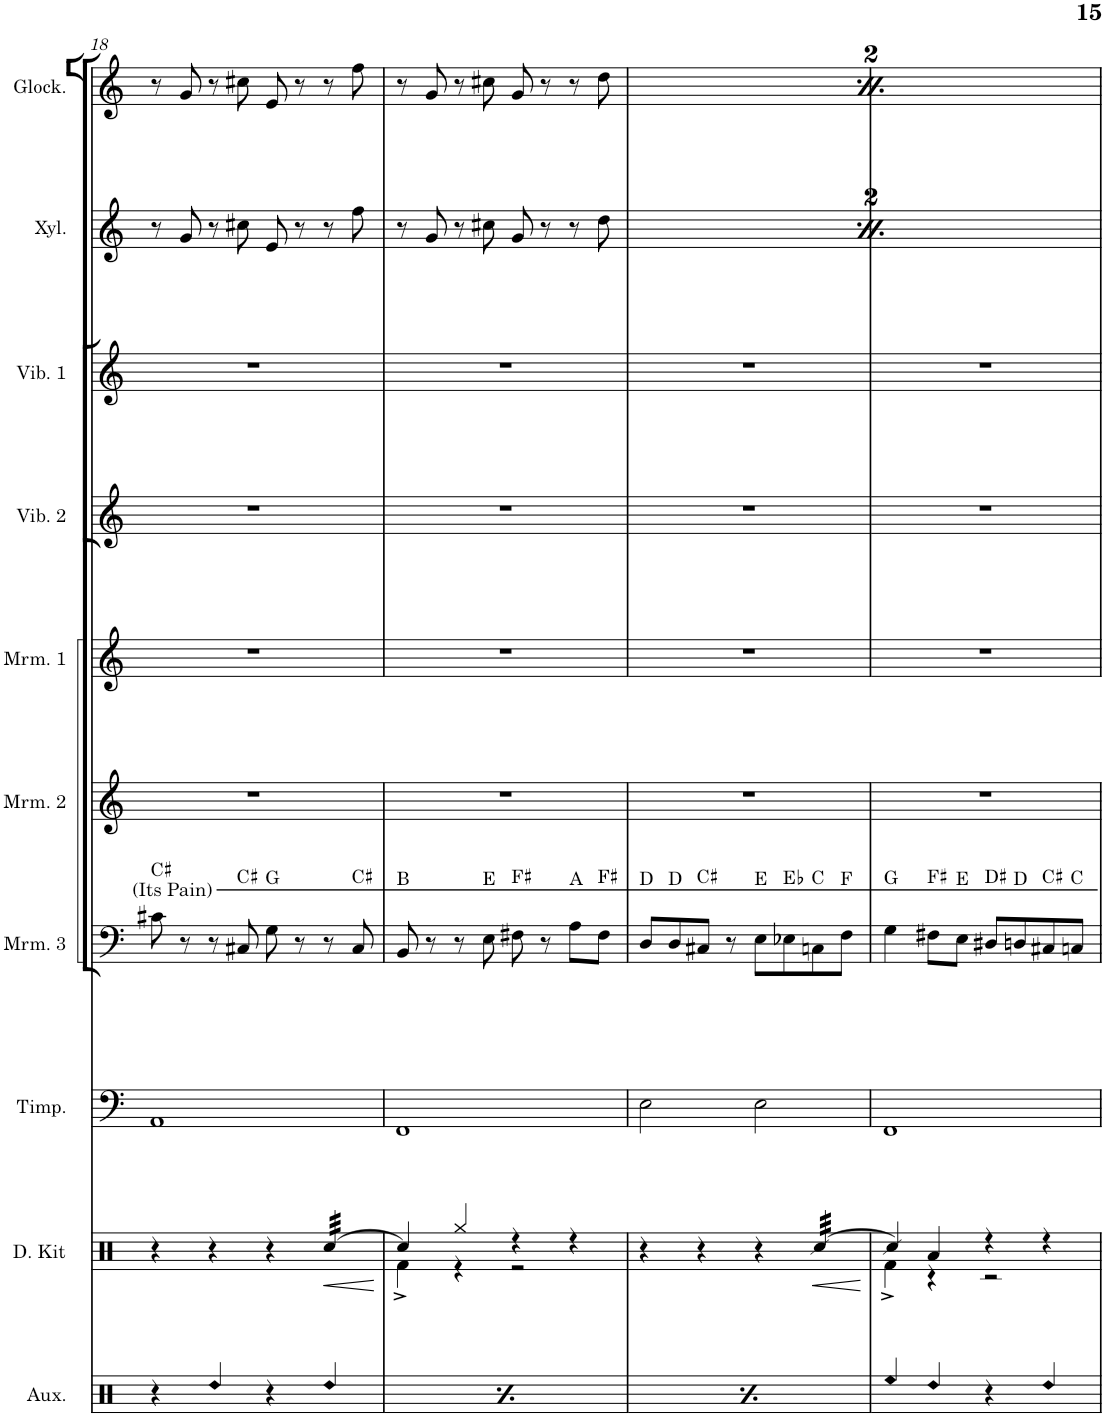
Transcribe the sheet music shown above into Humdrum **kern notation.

**kern	**kern	**dynam	**kern	**kern	**kern	**kern	**kern	**kern	**kern	**kern
*part10	*part9	*part9	*part8	*part7	*part6	*part5	*part4	*part3	*part2	*part1
*staff10	*staff9	*staff9	*staff8	*staff7	*staff6	*staff5	*staff4	*staff3	*staff2	*staff1
*I"Aux. Perc.	*I"Drum Kit	*	*I"Timpani	*I"Marimba 3	*I"Marimba 2	*I"Marimba 1	*I"Vibraphone 2	*I"Vibraphone 1	*I"Xylophone	*I"Glockenspiel
*I'Aux.	*I'D. Kit	*	*I'Timp.	*I'Mrm. 3	*I'Mrm. 2	*I'Mrm. 1	*I'Vib. 2	*I'Vib. 1	*I'Xyl.	*I'Glock.
!!LO:PB:g=z
*clefX	*clefX	*	*clefF4	*clefF4	*clefG2	*clefG2	*clefG2	*clefG2	*clefG2	*clefG2
*	*	*	*	*	*	*	*	*	*Trd-7c-12	*Trd-14c-24
*k[]	*k[]	*	*k[]	*k[]	*k[]	*k[]	*k[]	*k[]	*k[]	*k[]
*M4/4	*M4/4	*	*M4/4	*M4/4	*M4/4	*M4/4	*M4/4	*M4/4	*M4/4	*M4/4
=18	=18	=18	=18	=18	=18	=18	=18	=18	=18	=18
!	!	!	!	!LO:TX:a:t=C♯	!	!	!	!	!	!
4r	4r	.	1AA	8c#X\	1r	1r	1r	1r	8r	8r
.	.	.	.	8r	.	.	.	.	8g/	8g/
!LO:N:head=diamond	!	!	!	!	!	!	!	!	!	!
4Rdd/	4r	.	.	8r	.	.	.	.	8r	8r
!	!	!	!	!LO:TX:a:t=C♯	!	!	!	!	!	!
.	.	.	.	8C#X/	.	.	.	.	8cc#X\	8cc#X\
!	!	!	!	!LO:TX:a:t=G	!	!	!	!	!	!
4r	4r	.	.	8G\	.	.	.	.	8e/	8e/
.	.	.	.	8r	.	.	.	.	8r	8r
!LO:N:head=diamond	!	!LO:HP:b	!	!	!	!	!	!	!	!
*	*tremolo	*	*	*	*	*	*	*	*	*
4Rdd/	[32Rcc/LLL	<	.	8r	.	.	.	.	8r	8r
.	32Rcc/	.	.	.	.	.	.	.	.	.
.	32Rcc/	.	.	.	.	.	.	.	.	.
.	32Rcc/	.	.	.	.	.	.	.	.	.
!	!	!	!	!LO:TX:a:t=C♯	!	!	!	!	!	!
.	32Rcc/	.	.	8C#/	.	.	.	.	8ff\	8ff\
.	32Rcc/	.	.	.	.	.	.	.	.	.
.	32Rcc/	.	.	.	.	.	.	.	.	.
.	32Rcc/JJJ	.	.	.	.	.	.	.	.	.
*	*Xtremolo	*	*	*	*	*	*	*	*	*
.	.	[	.	.	.	.	.	.	.	.
=19	=19	=19	=19	=19	=19	=19	=19	=19	=19	=19
*	*^	*	*	*	*	*	*	*	*	*
!	!	!	!	!	!LO:TX:a:t=B	!	!	!	!	!	!
4r	4Rcc/]	4Rf^\	.	1FF	8BB/	1r	1r	1r	1r	8r	8r
.	.	.	.	.	8r	.	.	.	.	8g/	8g/
!LO:N:head=diamond	!	!	!	!	!	!	!	!	!	!	!
4Rdd/	4Rgg/	4r	.	.	8r	.	.	.	.	8r	8r
!	!	!	!	!	!LO:TX:a:t=E	!	!	!	!	!	!
.	.	.	.	.	8E\	.	.	.	.	8cc#X\	8cc#X\
!	!	!	!	!	!LO:TX:a:t=F♯	!	!	!	!	!	!
4r	4r	2r	.	.	8F#X\	.	.	.	.	8g/	8g/
.	.	.	.	.	8r	.	.	.	.	8r	8r
!	!	!	!	!	!LO:TX:a:t=A	!	!	!	!	!	!
!LO:N:head=diamond	!	!	!	!	!	!	!	!	!	!	!
4Rdd/	4r	.	.	.	8A\L	.	.	.	.	8r	8r
!	!	!	!	!	!LO:TX:a:t=F♯	!	!	!	!	!	!
.	.	.	.	.	8F#\J	.	.	.	.	8dd\	8dd\
*	*v	*v	*	*	*	*	*	*	*	*	*
=20	=20	=20	=20	=20	=20	=20	=20	=20	=20	=20
!	!	!	!	!LO:TX:a:t=D	!	!	!	!	!	!
4r	4r	.	2E\	8D/L	1r	1r	1r	1r	8r	8r
!	!	!	!	!LO:TX:a:t=D	!	!	!	!	!	!
.	.	.	.	8D/	.	.	.	.	8g/	8g/
!	!	!	!	!LO:TX:a:t=C♯	!	!	!	!	!	!
!LO:N:head=diamond	!	!	!	!	!	!	!	!	!	!
4Rdd/	4r	.	.	8C#X/J	.	.	.	.	8r	8r
.	.	.	.	8r	.	.	.	.	8cc#X\	8cc#X\
!	!	!	!	!LO:TX:a:t=E	!	!	!	!	!	!
4r	4r	.	2E\	8E\L	.	.	.	.	8e/	8e/
!	!	!	!	!LO:TX:a:t=E♭	!	!	!	!	!	!
.	.	.	.	8E-X\	.	.	.	.	8r	8r
!	!	!	!	!LO:TX:a:t=C	!	!	!	!	!	!
!LO:N:head=diamond	!	!LO:HP:b	!	!	!	!	!	!	!	!
*	*tremolo	*	*	*	*	*	*	*	*	*
4Rdd/	[32Rcc/LLL	<	.	8Cn\	.	.	.	.	8r	8r
.	32Rcc/	.	.	.	.	.	.	.	.	.
.	32Rcc/	.	.	.	.	.	.	.	.	.
.	32Rcc/	.	.	.	.	.	.	.	.	.
!	!	!	!	!LO:TX:a:t=F	!	!	!	!	!	!
.	32Rcc/	.	.	8F\J	.	.	.	.	8ff\	8ff\
.	32Rcc/	.	.	.	.	.	.	.	.	.
.	32Rcc/	.	.	.	.	.	.	.	.	.
.	32Rcc/JJJ	.	.	.	.	.	.	.	.	.
*	*Xtremolo	*	*	*	*	*	*	*	*	*
.	.	[	.	.	.	.	.	.	.	.
=21	=21	=21	=21	=21	=21	=21	=21	=21	=21	=21
!	!	!	!	!LO:TX:a:t=G	!	!	!	!	!	!
!LO:N:head=diamond	!	!	!	!	!	!	!	!	!	!
*	*^	*	*	*	*	*	*	*	*	*
4Ree/	4Rcc/]	4Rf^\	.	1FF	4G\	1r	1r	1r	1r	8r	8r
.	.	.	.	.	.	.	.	.	.	8g/	8g/
!	!	!	!	!	!LO:TX:a:t=F♯	!	!	!	!	!	!
!LO:N:head=diamond	!	!	!	!	!	!	!	!	!	!	!
4Rdd/	4Ra/	4r	.	.	8F#X\L	.	.	.	.	8r	8r
!	!	!	!	!	!LO:TX:a:t=E	!	!	!	!	!	!
.	.	.	.	.	8E\J	.	.	.	.	8cc#X\	8cc#X\
!	!	!	!	!	!LO:TX:a:t=D♯	!	!	!	!	!	!
4r	4r	2r	.	.	8D#X/L	.	.	.	.	8g/	8g/
!	!	!	!	!	!LO:TX:a:t=D	!	!	!	!	!	!
.	.	.	.	.	8Dn/	.	.	.	.	8r	8r
!	!	!	!	!	!LO:TX:a:t=C♯	!	!	!	!	!	!
!LO:N:head=diamond	!	!	!	!	!	!	!	!	!	!	!
4Rdd/	4r	.	.	.	8C#X/	.	.	.	.	8r	8r
!	!	!	!	!	!LO:TX:a:t=C	!	!	!	!	!	!
.	.	.	.	.	8Cn/J	.	.	.	.	8dd\	8dd\
*	*v	*v	*	*	*	*	*	*	*	*	*
=	=	=	=	=	=	=	=	=	=	=
*-	*-	*-	*-	*-	*-	*-	*-	*-	*-	*-
